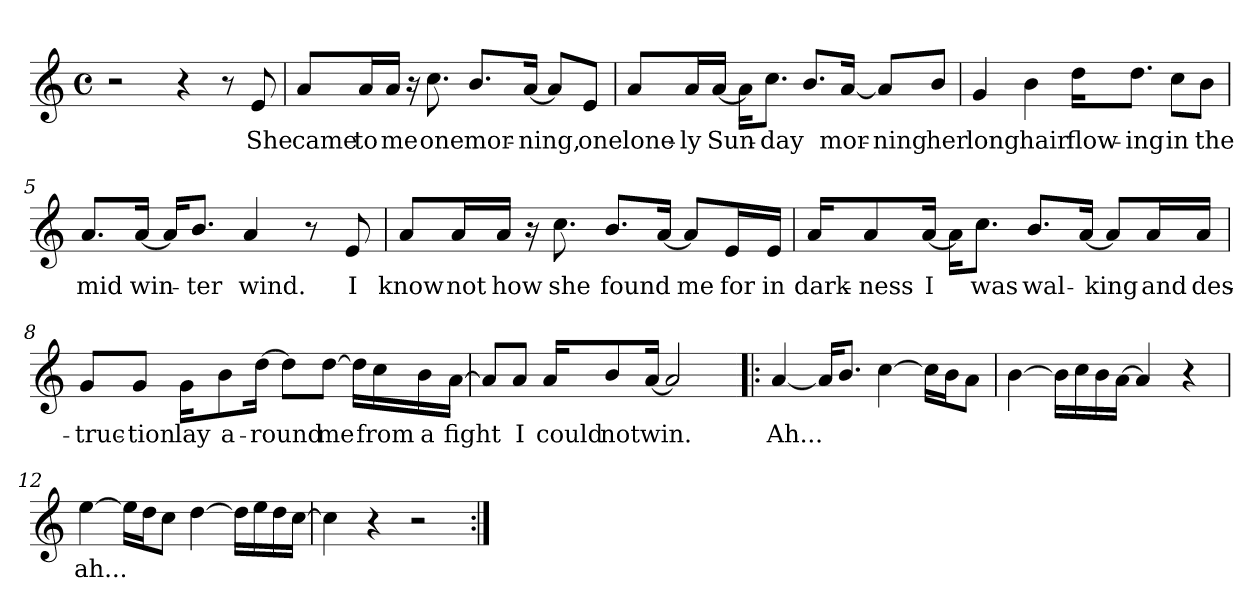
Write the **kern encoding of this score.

**kern	**text
*part1	*part1
*staff1	*staff1
*clefG2	*
*k[]	*
*C:	*
*M4/4	*
*met(c)	*
=1	=1
2r	.
4r	.
8r	.
!	!LO:LY:b
8e/	She
=2	=2
!	!LO:LY:b
8a/L	came
!	!LO:LY:b
16a/L	to
!	!LO:LY:b
16a/JJ	me
16r	.
!	!LO:LY:b
8.cc\	one
!	!LO:LY:b
8.b/L	mor-
!	!LO:LY:b
[16a/Jk	-ning,
8a/L]	.
!	!LO:LY:b
8e/J	one
=3	=3
!	!LO:LY:b
8a/L	lone-
!	!LO:LY:b
16a/L	-ly
!	!LO:LY:b
[16a/JJ	Sun-
16a\KL]	.
!	!LO:LY:b
8.cc\J	-day
8.b/L	.
!	!LO:LY:b
[16a/Jk	mor-
!	!LO:LY:b
8a/L]	-ning
!	!LO:LY:b
8b/J	her
!!LO:LB:g=z
=4	=4
!	!LO:LY:b
4g/	long
!	!LO:LY:b
4b\	hair
!	!LO:LY:b
16dd\KL	flow-
!	!LO:LY:b
8.dd\J	-ing
!	!LO:LY:b
8cc\L	in
!	!LO:LY:b
8b\J	the
=5	=5
!	!LO:LY:b
8.a/L	mid
!	!LO:LY:b
[16a/Jk	win-
16a/KL]	.
!	!LO:LY:b
8.b/J	-ter
!	!LO:LY:b
4a/	wind.
8r	.
!	!LO:LY:b
8e/	I
=6	=6
!	!LO:LY:b
8a/L	know
!	!LO:LY:b
16a/L	not
!	!LO:LY:b
16a/JJ	how
16r	.
!	!LO:LY:b
8.cc\	she
!	!LO:LY:b
8.b/L	found
[16a/Jk	.
!	!LO:LY:b
8a/L]	me
!	!LO:LY:b
16e/L	for
!	!LO:LY:b
16e/JJ	in
!!LO:LB:g=z
=7	=7
!	!LO:LY:b
16a/KL	dark-
!	!LO:LY:b
8a/	-ness
!	!LO:LY:b
[16a/Jk	I
16a\KL]	.
!	!LO:LY:b
8.cc\J	was
!	!LO:LY:b
8.b/L	wal-
[16a/Jk	.
!	!LO:LY:b
8a/L]	-king
!	!LO:LY:b
16a/L	and
!	!LO:LY:b
16a/JJ	des-
=8	=8
!	!LO:LY:b
8g/L	-truc-
!	!LO:LY:b
8g/J	-tion
!	!LO:LY:b
16g\KL	lay
!	!LO:LY:b
8b\	a-
!	!LO:LY:b
[16dd\Jk	-round
8dd\L]	.
!	!LO:LY:b
[8dd\J	me
16dd\LL]	.
!	!LO:LY:b
16cc\	from
!	!LO:LY:b
16b\	a
!	!LO:LY:b
[16a\JJ	fight
=9	=9
8a/L]	.
!	!LO:LY:b
8a/J	I
!	!LO:LY:b
16a/KL	could
!	!LO:LY:b
8b/	not
!	!LO:LY:b
[16a/Jk	win.
2a/]	.
!!LO:LB:g=z
=10!|:	=10!|:
!	!LO:LY:b
[4a/	Ah...
16a/KL]	.
8.b/J	.
[4cc\	.
16cc\LL]	.
16b\J	.
8a\J	.
=11	=11
[4b\	.
16b\LL]	.
16cc\	.
16b\	.
[16a\JJ	.
4a/]	.
4r	.
=12	=12
!	!LO:LY:b
[4ee\	ah...
16ee\LL]	.
16dd\J	.
8cc\J	.
[4dd\	.
16dd\LL]	.
16ee\	.
16dd\	.
[16cc\JJ	.
=13	=13
4cc\]	.
4r	.
2r	.
=:|!	=:|!
*-	*-
